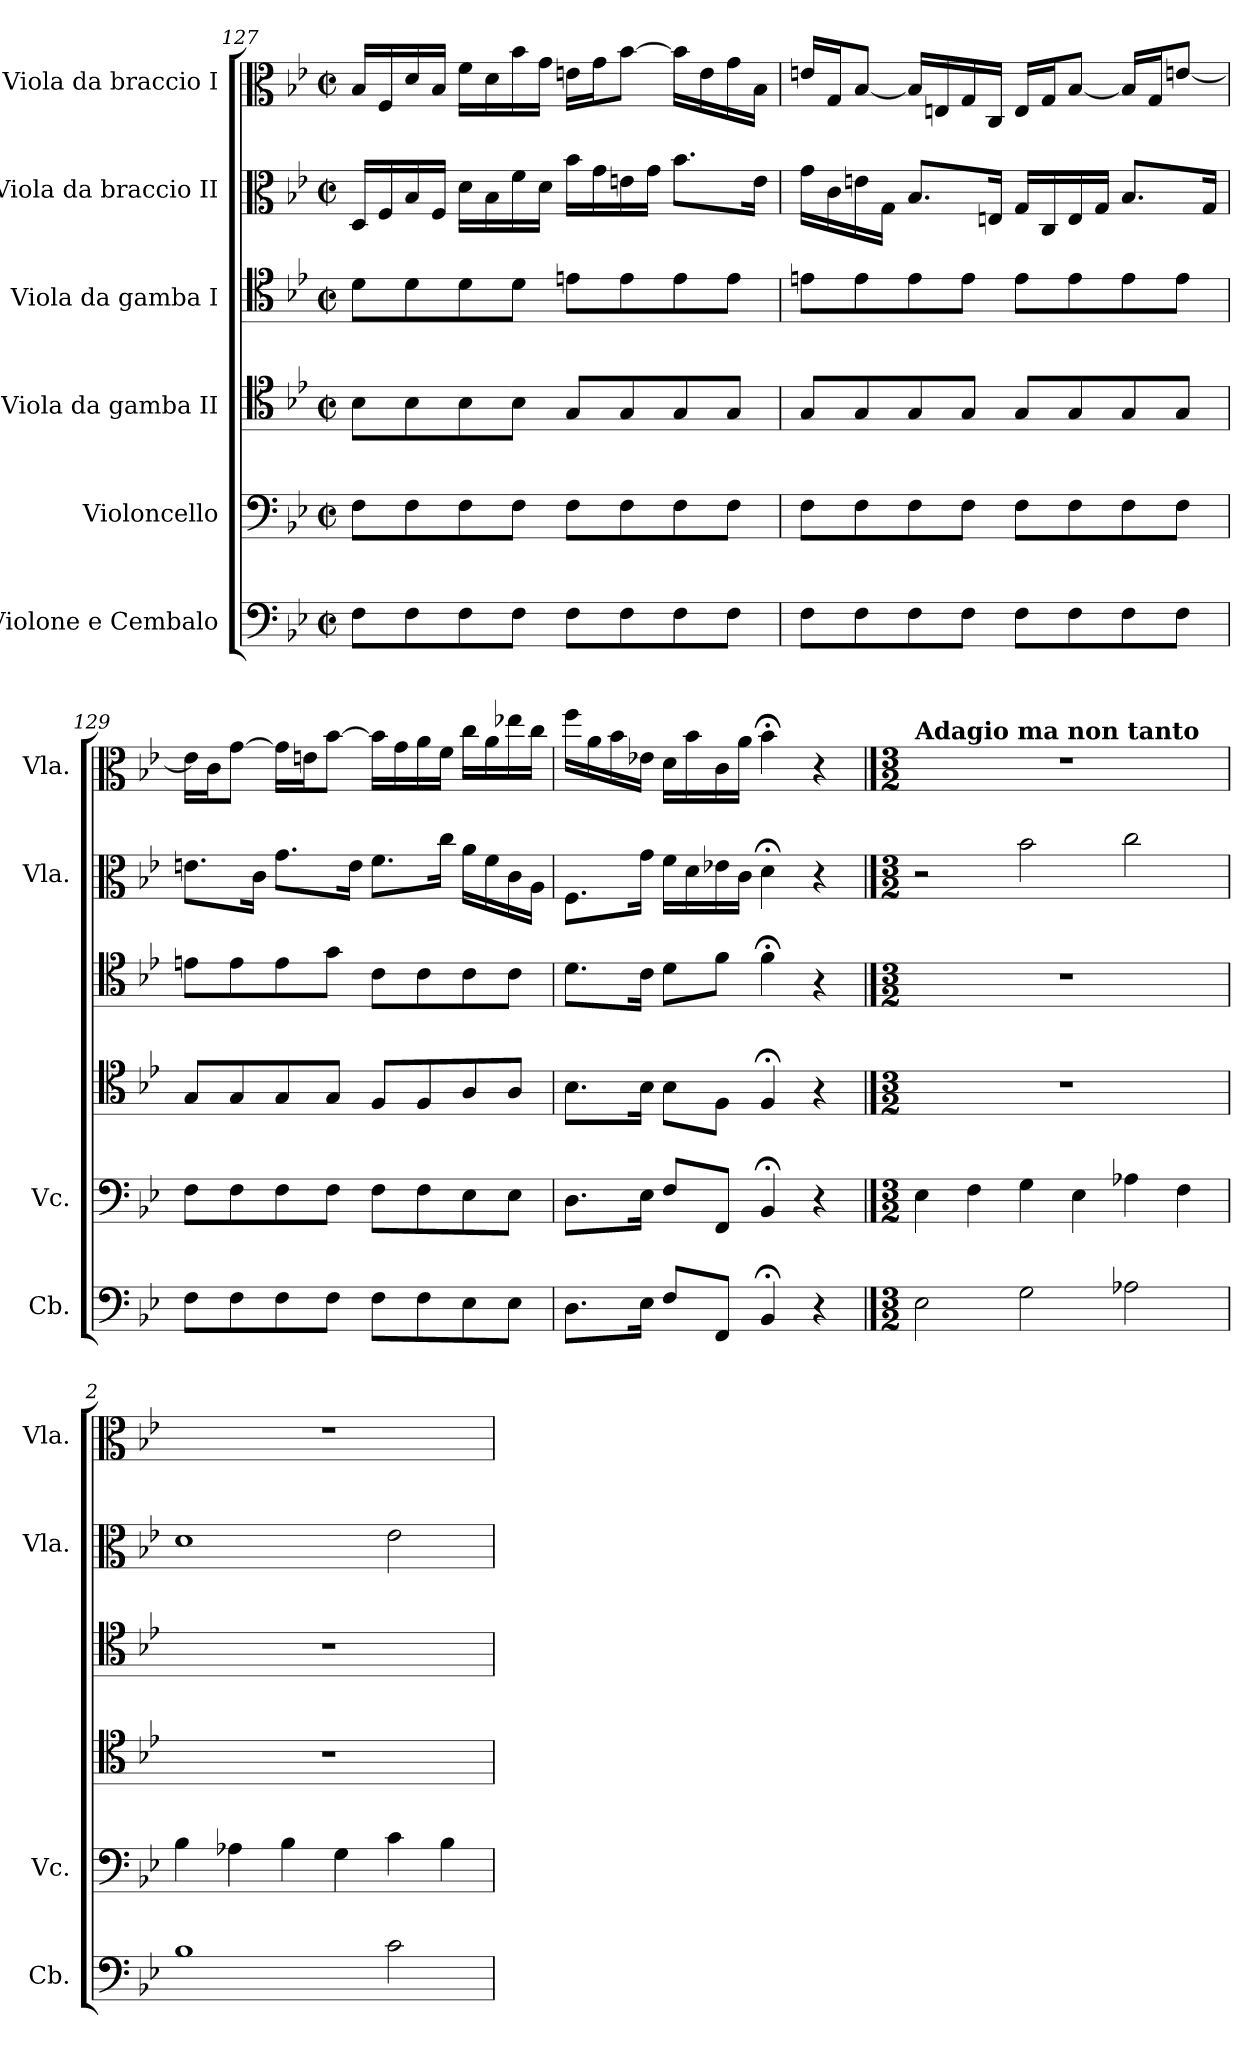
**kern	**kern	**kern	**kern	**kern	**kern
*part6	*part5	*part4	*part3	*part2	*part1
*staff6	*staff5	*staff4	*staff3	*staff2	*staff1
*I"Violone e Cembalo	*I"Violoncello	*I"Viola da gamba II	*I"Viola da gamba I	*I"Viola da braccio II	*I"Viola da braccio I
*I'Cb.	*I'Vc.	*	*	*I'Vla.	*I'Vla.
!!LO:LB:g=z
*clefF4	*clefF4	*clefC4	*clefC4	*clefC3	*clefC3
*ITrd7c12	*	*	*	*	*
*k[b-e-]	*k[b-e-]	*k[b-e-]	*k[b-e-]	*k[b-e-]	*k[b-e-]
*B-:	*B-:	*B-:	*B-:	*B-:	*B-:
*M2/2	*M2/2	*M2/2	*M2/2	*M2/2	*M2/2
*met(c|)	*met(c|)	*met(c|)	*met(c|)	*met(c|)	*met(c|)
=127	=127	=127	=127	=127	=127
8FFi\L	8Fi\L	8B-i\L	8di\L	16Di/LL	16B-i/LL
.	.	.	.	16Fi/	16Fi/
8FFi\	8Fi\	8B-i\	8di\	16B-i/	16di/
.	.	.	.	16Fi/JJ	16B-i/JJ
8FFi\	8Fi\	8B-i\	8di\	16di\LL	16fi\LL
.	.	.	.	16B-i\	16di\
8FFi\J	8Fi\J	8B-i\J	8di\J	16fi\	16b-i\
.	.	.	.	16di\JJ	16gi\JJ
8FFi\L	8Fi\L	8Gi/L	8eni\L	16b-i\LL	16eni\LL
.	.	.	.	16gi\	16gi\J
8FFi\	8Fi\	8Gi/	8ei\	16eni\	[8b-i\J
.	.	.	.	16gi\JJ	.
8FFi\	8Fi\	8Gi/	8ei\	8.b-i\L	16b-i\LL]
.	.	.	.	.	16ei\
8FFi\J	8Fi\J	8Gi/J	8ei\J	.	16gi\
.	.	.	.	16ei\Jk	16B-i\JJ
=128	=128	=128	=128	=128	=128
8FFi\L	8Fi\L	8Gi/L	8eni\L	16gi\LL	16eni/LL
.	.	.	.	16ci\	16Gi/J
8FFi\	8Fi\	8Gi/	8ei\	16eni\	[8B-i/J
.	.	.	.	16Gi\JJ	.
8FFi\	8Fi\	8Gi/	8ei\	8.B-i/L	16B-i/LL]
.	.	.	.	.	16Eni/
8FFi\J	8Fi\J	8Gi/J	8ei\J	.	16Gi/
.	.	.	.	16Eni/Jk	16Ci/JJ
8FFi\L	8Fi\L	8Gi/L	8ei\L	16Gi/LL	16Ei/LL
.	.	.	.	16Ci/	16Gi/J
8FFi\	8Fi\	8Gi/	8ei\	16Ei/	[8B-i/J
.	.	.	.	16Gi/JJ	.
8FFi\	8Fi\	8Gi/	8ei\	8.B-i/L	16B-i/LL]
.	.	.	.	.	16Gi/J
8FFi\J	8Fi\J	8Gi/J	8ei\J	.	[8eni/J
.	.	.	.	16Gi/Jk	.
=129	=129	=129	=129	=129	=129
8FFi\L	8Fi\L	8Gi/L	8eni\L	8.eni\L	16ei\LL]
.	.	.	.	.	16ci\J
8FFi\	8Fi\	8Gi/	8ei\	.	[8gi\J
.	.	.	.	16ci\Jk	.
8FFi\	8Fi\	8Gi/	8ei\	8.gi\L	16gi\LL]
.	.	.	.	.	16eni\J
8FFi\J	8Fi\J	8Gi/J	8gi\J	.	[8b-i\J
.	.	.	.	16ei\Jk	.
8FFi\L	8Fi\L	8Fi/L	8ci\L	8.fi\L	16b-i\LL]
.	.	.	.	.	16gi\
8FFi\	8Fi\	8Fi/	8ci\	.	16ai\
.	.	.	.	16cci\Jk	16fi\JJ
8EE-i\	8E-i\	8Ai/	8ci\	16ai\LL	16cci\LL
.	.	.	.	16fi\	16ai\
8EE-i\J	8E-i\J	8Ai/J	8ci\J	16ci\	16ee-Xi\
.	.	.	.	16Ai\JJ	16cci\JJ
=130	=130	=130	=130	=130	=130
8.DDi\L	8.Di\L	8.B-i\L	8.di\L	8.Fi\L	16ffi\LL
.	.	.	.	.	16ai\
.	.	.	.	.	16b-i\
16EE-i\Jk	16E-i\Jk	16B-i\Jk	16ci\Jk	16gi\Jk	16e-Xi\JJ
8FFi/L	8Fi/L	8B-i\L	8di\L	16fi\LL	16di\LL
.	.	.	.	16di\	16b-i\
8FFFi/J	8FFi/J	8Fi\J	8fi\J	16e-Xi\	16ci\
.	.	.	.	16ci\JJ	16ai\JJ
4BBB-;i/	4BB-;i/	4F;i/	4f;i\	4d;i\	4b-;i\
4r	4r	4r	4r	4r	4r
!!LO:PB:g=z
==1	==1	==1	==1	==1	==1
*M3/2	*M3/2	*M3/2	*M3/2	*M3/2	*M3/2
*	*	*	*	*	*MM60
!	!	!	!	!	!LO:TX:a:B:t=Adagio ma non tanto
!	!	!LO:N:vis=1	!LO:N:vis=1	!	!LO:N:vis=1
2EE-i\	4E-i\	1.r	1.r	2r	1.r
.	4Fi\	.	.	.	.
2GGi\	4Gi\	.	.	2b-i\	.
.	4E-i\	.	.	.	.
2AA-Xi\	4A-Xi\	.	.	2cci\	.
.	4Fi\	.	.	.	.
=2	=2	=2	=2	=2	=2
!	!	!LO:N:vis=1	!LO:N:vis=1	!	!LO:N:vis=1
1BB-i	4B-i\	1.r	1.r	1di	1.r
.	4A-Xi\	.	.	.	.
.	4B-i\	.	.	.	.
.	4Gi\	.	.	.	.
2Ci\	4ci\	.	.	2e-i\	.
.	4B-i\	.	.	.	.
=	=	=	=	=	=
*-	*-	*-	*-	*-	*-
